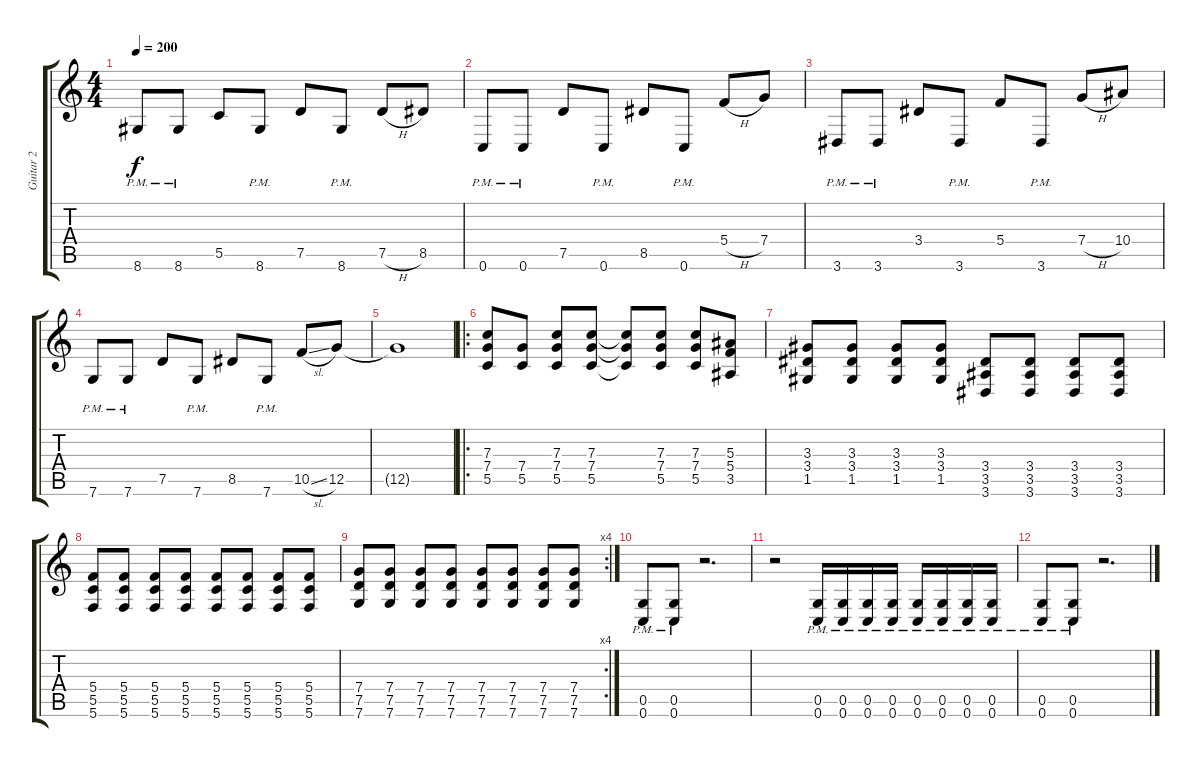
\track ("Guitar 2" "Guitar 2") {instrument distortionguitar}
\staff {score tabs}
\tuning (D4 A3 F3 C3 G2 C2) {hide}
\ts (4 4)
\tempo 200
\clef g2
\ks c
8.6{pm}.8{dy f} 8.6{pm}.8 5.5.8 8.6{pm}.8 7.5.8 8.6{pm}.8 7.5{h}.8 8.5.8 |
0.6{pm}.8 0.6{pm}.8 7.5.8 0.6{pm}.8 8.5.8 0.6{pm}.8 5.4{h}.8 7.4.8 |
3.6{pm}.8 3.6{pm}.8 3.4.8 3.6{pm}.8 5.4.8 3.6{pm}.8 7.4{h}.8 10.4.8 |
7.6{pm}.8 7.6{pm}.8 7.5.8 7.6{pm}.8 8.5.8 7.6{pm}.8 10.5{sl}.8 12.5.8 |
12.5{t}.1 |
\ro
(7.3 7.4 5.5).8 (7.4 5.5).8 (7.3 7.4 5.5).8 (7.3 7.4 5.5).8 (7.3{t} 7.4{t} 5.5{t}).8 (7.3 7.4 5.5).8 (7.3 7.4 5.5).8 (5.3 5.4 3.5).8 |
(3.3 3.4 1.5).8 (3.3 3.4 1.5).8 (3.3 3.4 1.5).8 (3.3 3.4 1.5).8 (3.4 3.5 3.6).8 (3.4 3.5 3.6).8 (3.4 3.5 3.6).8 (3.4 3.5 3.6).8 |
(5.4 5.5 5.6).8 (5.4 5.5 5.6).8 (5.4 5.5 5.6).8 (5.4 5.5 5.6).8 (5.4 5.5 5.6).8 (5.4 5.5 5.6).8 (5.4 5.5 5.6).8 (5.4 5.5 5.6).8 |
\rc 4
(7.4 7.5 7.6).8 (7.4 7.5 7.6).8 (7.4 7.5 7.6).8 (7.4 7.5 7.6).8 (7.4 7.5 7.6).8 (7.4 7.5 7.6).8 (7.4 7.5 7.6).8 (7.4 7.5 7.6).8 |
(0.5{pm} 0.6{pm}).8 (0.5{pm} 0.6{pm}).8 r.2{d} |
r.2 (0.5{pm} 0.6{pm}).16 (0.5{pm} 0.6{pm}).16 (0.5{pm} 0.6{pm}).16 (0.5{pm} 0.6{pm}).16 (0.5{pm} 0.6{pm}).16 (0.5{pm} 0.6{pm}).16 (0.5{pm} 0.6{pm}).16 (0.5{pm} 0.6{pm}).16 |
(0.5{pm} 0.6{pm}).8 (0.5{pm} 0.6{pm}).8 r.2{d}
